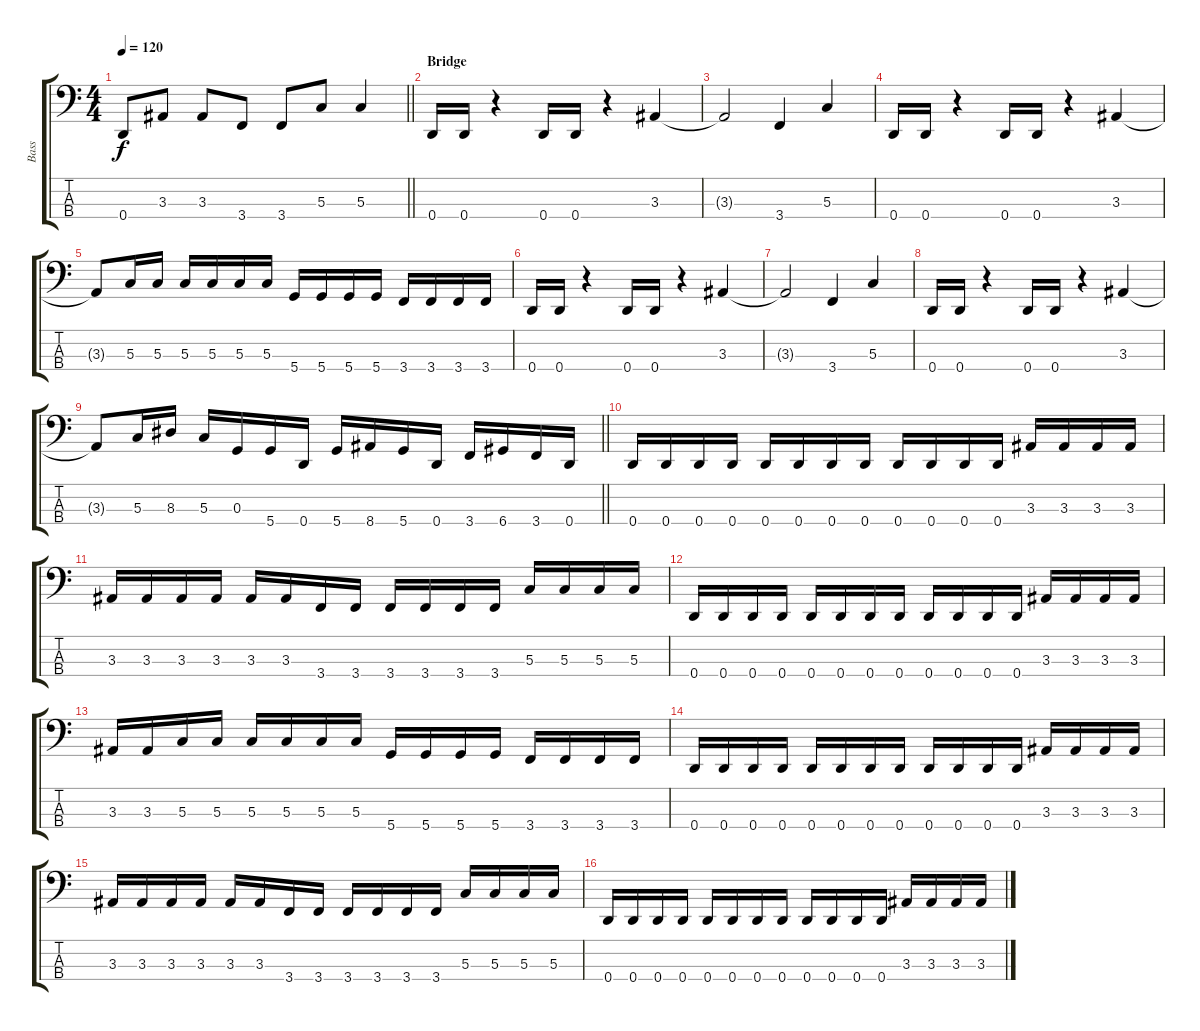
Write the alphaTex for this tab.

\track ("Bass" "Bass") {instrument electricbasspick}
\staff {score tabs}
\tuning (F2 C2 G1 D1) {hide}
\ts (4 4)
\tempo 120
\clef f4
\barLineRight lightlight
\ks c
0.4.8{dy f} 3.3.8 3.3.8 3.4.8 3.4.8 5.3.8 5.3.4 |
\section ("" "Bridge")
0.4.16 0.4.16 r.4 0.4.16 0.4.16 r.4 3.3.4 |
3.3{t}.2 3.4.4 5.3.4 |
0.4.16 0.4.16 r.4 0.4.16 0.4.16 r.4 3.3.4 |
3.3{t}.8 5.3.16 5.3.16 5.3.16 5.3.16 5.3.16 5.3.16 5.4.16 5.4.16 5.4.16 5.4.16 3.4.16 3.4.16 3.4.16 3.4.16 |
0.4.16 0.4.16 r.4 0.4.16 0.4.16 r.4 3.3.4 |
3.3{t}.2 3.4.4 5.3.4 |
0.4.16 0.4.16 r.4 0.4.16 0.4.16 r.4 3.3.4 |
\barLineRight lightlight
3.3{t}.8 5.3.16 8.3.16 5.3.16 0.3.16 5.4.16 0.4.16 5.4.16 8.4.16 5.4.16 0.4.16 3.4.16 6.4.16 3.4.16 0.4.16 |
\section ("" "")
0.4.16 0.4.16 0.4.16 0.4.16 0.4.16 0.4.16 0.4.16 0.4.16 0.4.16 0.4.16 0.4.16 0.4.16 3.3.16 3.3.16 3.3.16 3.3.16 |
3.3.16 3.3.16 3.3.16 3.3.16 3.3.16 3.3.16 3.4.16 3.4.16 3.4.16 3.4.16 3.4.16 3.4.16 5.3.16 5.3.16 5.3.16 5.3.16 |
0.4.16 0.4.16 0.4.16 0.4.16 0.4.16 0.4.16 0.4.16 0.4.16 0.4.16 0.4.16 0.4.16 0.4.16 3.3.16 3.3.16 3.3.16 3.3.16 |
3.3.16 3.3.16 5.3.16 5.3.16 5.3.16 5.3.16 5.3.16 5.3.16 5.4.16 5.4.16 5.4.16 5.4.16 3.4.16 3.4.16 3.4.16 3.4.16 |
0.4.16 0.4.16 0.4.16 0.4.16 0.4.16 0.4.16 0.4.16 0.4.16 0.4.16 0.4.16 0.4.16 0.4.16 3.3.16 3.3.16 3.3.16 3.3.16 |
3.3.16 3.3.16 3.3.16 3.3.16 3.3.16 3.3.16 3.4.16 3.4.16 3.4.16 3.4.16 3.4.16 3.4.16 5.3.16 5.3.16 5.3.16 5.3.16 |
0.4.16 0.4.16 0.4.16 0.4.16 0.4.16 0.4.16 0.4.16 0.4.16 0.4.16 0.4.16 0.4.16 0.4.16 3.3.16 3.3.16 3.3.16 3.3.16
